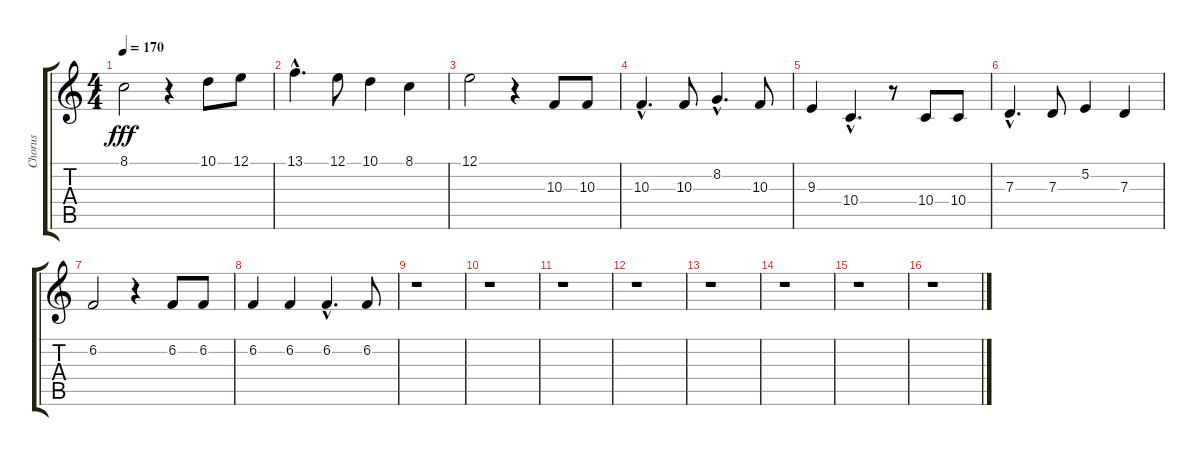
\track ("Chorus" "Chorus") {instrument lead8bassandlead}
\staff {score tabs}
\tuning (E4 B3 G3 D3 A2 E2) {hide}
\ts (4 4)
\tempo 170
\clef g2
\ks c
8.1.2{dy fff} r.4 10.1.8 12.1.8 |
13.1{hac}.4{d} 12.1.8 10.1.4 8.1.4 |
12.1.2 r.4 10.3.8 10.3.8 |
10.3{hac}.4{d} 10.3.8 8.2{hac}.4{d} 10.3.8 |
9.3.4 10.4{hac}.4{d} r.8 10.4.8 10.4.8 |
7.3{hac}.4{d} 7.3.8 5.2.4 7.3.4 |
6.2.2 r.4 6.2.8 6.2.8 |
6.2.4 6.2.4 6.2{hac}.4{d} 6.2.8 |
r.1 |
r.1 |
r.1 |
r.1 |
r.1 |
r.1 |
r.1 |
r.1
